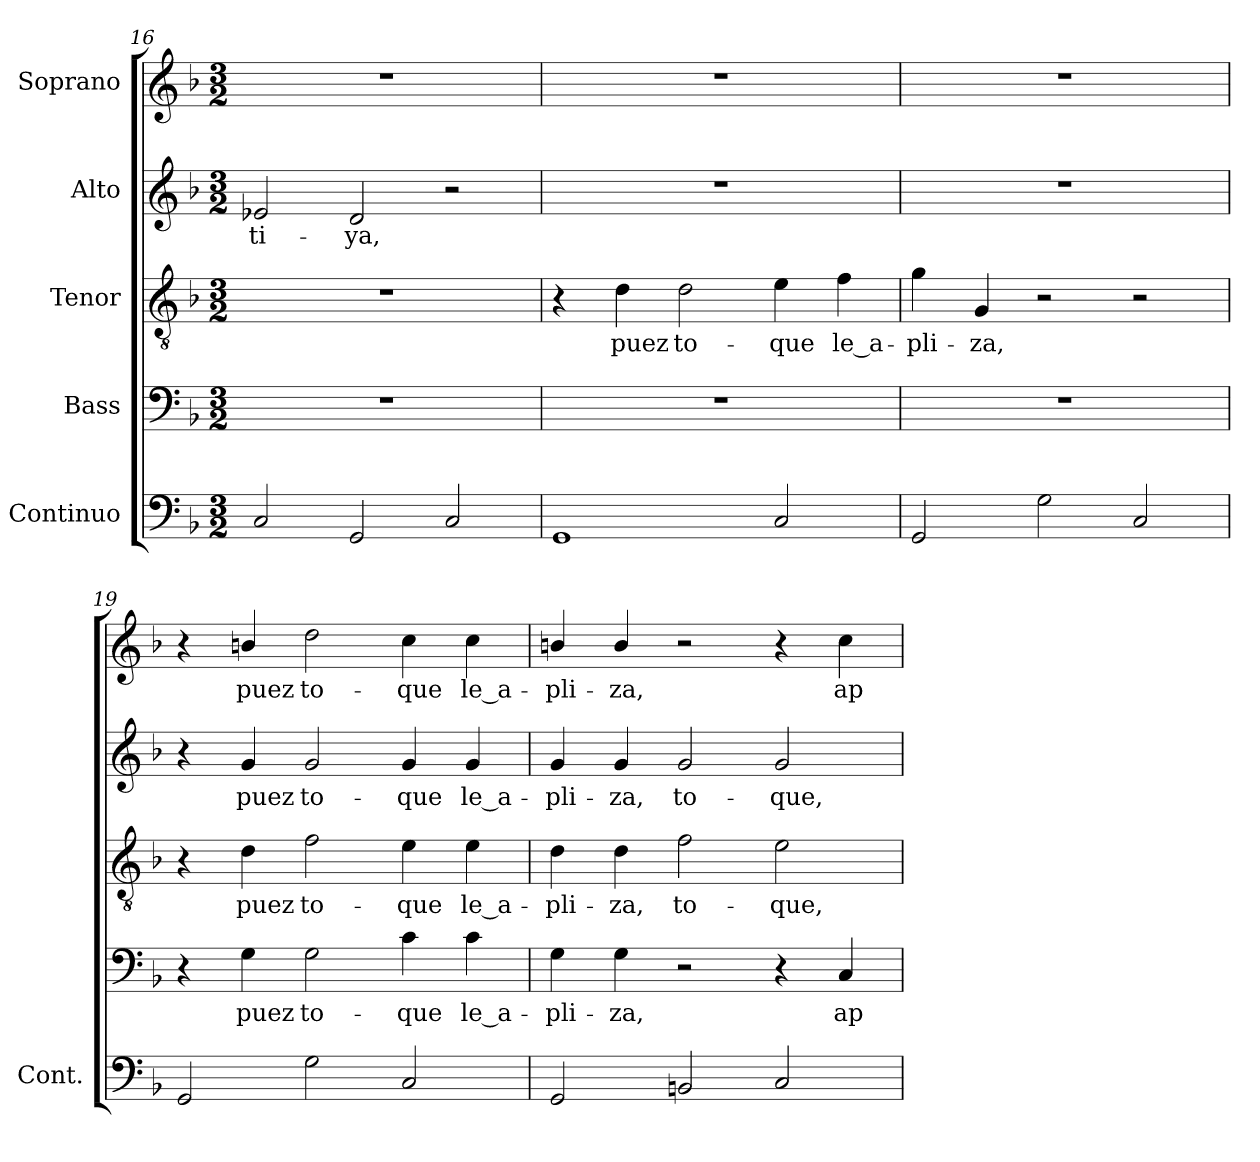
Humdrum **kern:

**kern	**kern	**text	**kern	**text	**kern	**text	**kern	**text
*part5	*part4	*part4	*part3	*part3	*part2	*part2	*part1	*part1
*staff5	*staff4	*staff4	*staff3	*staff3	*staff2	*staff2	*staff1	*staff1
*I"Continuo	*I"Bass	*	*I"Tenor	*	*I"Alto	*	*I"Soprano	*
*I'Cont.	*	*	*	*	*	*	*	*
!!LO:LB:g=z
*clefF4	*clefF4	*	*clefGv2	*	*clefG2	*	*clefG2	*
*	*	*	*ITrd7c12	*	*	*	*	*
*k[b-]	*k[b-]	*	*k[b-]	*	*k[b-]	*	*k[b-]	*
*F:	*F:	*	*F:	*	*F:	*	*F:	*
*M3/2	*M3/2	*	*M3/2	*	*M3/2	*	*M3/2	*
=16	=16	=16	=16	=16	=16	=16	=16	=16
!	!LO:N:vis=1	!	!LO:N:vis=1	!	!	!	!	!
!	!	!	!	!	!	!LO:LY:b:color=#000000	!LO:N:vis=1	!
2Ci/	1.r	.	1.r	.	2e-Xi/	-ti-	1.r	.
!	!	!	!	!	!	!LO:LY:b:color=#000000	!	!
2GGi/	.	.	.	.	2di/	-ya,	.	.
2Ci/	.	.	.	.	2r	.	.	.
=17	=17	=17	=17	=17	=17	=17	=17	=17
!	!LO:N:vis=1	!	!	!	!LO:N:vis=1	!	!LO:N:vis=1	!
1GGi	1.r	.	4r	.	1.r	.	1.r	.
!	!	!	!	!LO:LY:b:color=#000000	!	!	!	!
.	.	.	4Di\	puez	.	.	.	.
!	!	!	!	!LO:LY:b:color=#000000	!	!	!	!
.	.	.	2Di\	to-	.	.	.	.
!	!	!	!	!LO:LY:b:color=#000000	!	!	!	!
2Ci/	.	.	4Ei\	-que	.	.	.	.
!	!	!	!	!LO:LY:b:color=#000000	!	!	!	!
.	.	.	4Fi\	le_a-	.	.	.	.
=18	=18	=18	=18	=18	=18	=18	=18	=18
!	!LO:N:vis=1	!	!	!	!	!	!	!
!	!	!	!	!LO:LY:b:color=#000000	!LO:N:vis=1	!	!LO:N:vis=1	!
2GGi/	1.r	.	4Gi\	-pli-	1.r	.	1.r	.
!	!	!	!	!LO:LY:b:color=#000000	!	!	!	!
.	.	.	4GGi/	-za,	.	.	.	.
2Gi\	.	.	2r	.	.	.	.	.
2Ci/	.	.	2r	.	.	.	.	.
=19	=19	=19	=19	=19	=19	=19	=19	=19
2GGi/	4r	.	4r	.	4r	.	4r	.
!	!	!LO:LY:b:color=#000000	!	!	!	!	!	!
!	!	!	!	!LO:LY:b:color=#000000	!	!	!	!
!	!	!	!	!	!	!LO:LY:b:color=#000000	!	!
!	!	!	!	!	!	!	!	!LO:LY:b:color=#000000
.	4Gi\	puez	4Di\	puez	4gi/	puez	4bni/	puez
!	!	!LO:LY:b:color=#000000	!	!	!	!	!	!
!	!	!	!	!LO:LY:b:color=#000000	!	!	!	!
!	!	!	!	!	!	!LO:LY:b:color=#000000	!	!
!	!	!	!	!	!	!	!	!LO:LY:b:color=#000000
2Gi\	2Gi\	to-	2Fi\	to-	2gi/	to-	2ddi\	to-
!	!	!LO:LY:b:color=#000000	!	!	!	!	!	!
!	!	!	!	!LO:LY:b:color=#000000	!	!	!	!
!	!	!	!	!	!	!LO:LY:b:color=#000000	!	!
!	!	!	!	!	!	!	!	!LO:LY:b:color=#000000
2Ci/	4ci\	-que	4Ei\	-que	4gi/	-que	4cci\	-que
!	!	!LO:LY:b:color=#000000	!	!	!	!	!	!
!	!	!	!	!LO:LY:b:color=#000000	!	!	!	!
!	!	!	!	!	!	!LO:LY:b:color=#000000	!	!
!	!	!	!	!	!	!	!	!LO:LY:b:color=#000000
.	4ci\	le_a-	4Ei\	le_a-	4gi/	le_a-	4cci\	le_a-
=20	=20	=20	=20	=20	=20	=20	=20	=20
!	!	!LO:LY:b:color=#000000	!	!	!	!	!	!
!	!	!	!	!LO:LY:b:color=#000000	!	!	!	!
!	!	!	!	!	!	!LO:LY:b:color=#000000	!	!
!	!	!	!	!	!	!	!	!LO:LY:b:color=#000000
2GGi/	4Gi\	-pli-	4Di\	-pli-	4gi/	-pli-	4bni/	-pli-
!	!	!LO:LY:b:color=#000000	!	!	!	!	!	!
!	!	!	!	!LO:LY:b:color=#000000	!	!	!	!
!	!	!	!	!	!	!LO:LY:b:color=#000000	!	!
!	!	!	!	!	!	!	!	!LO:LY:b:color=#000000
.	4Gi\	-za,	4Di\	-za,	4gi/	-za,	4bi/	-za,
!	!	!	!	!LO:LY:b:color=#000000	!	!	!	!
!	!	!	!	!	!	!LO:LY:b:color=#000000	!	!
2BBni/	2r	.	2Fi\	to-	2gi/	to-	2r	.
!	!	!	!	!LO:LY:b:color=#000000	!	!	!	!
!	!	!	!	!	!	!LO:LY:b:color=#000000	!	!
2Ci/	4r	.	2Ei\	-que,	2gi/	-que,	4r	.
!	!	!LO:LY:b:color=#000000	!	!	!	!	!	!
!	!	!	!	!	!	!	!	!LO:LY:b:color=#000000
.	4Ci/	ap-	.	.	.	.	4cci\	ap-
=	=	=	=	=	=	=	=	=
*-	*-	*-	*-	*-	*-	*-	*-	*-
